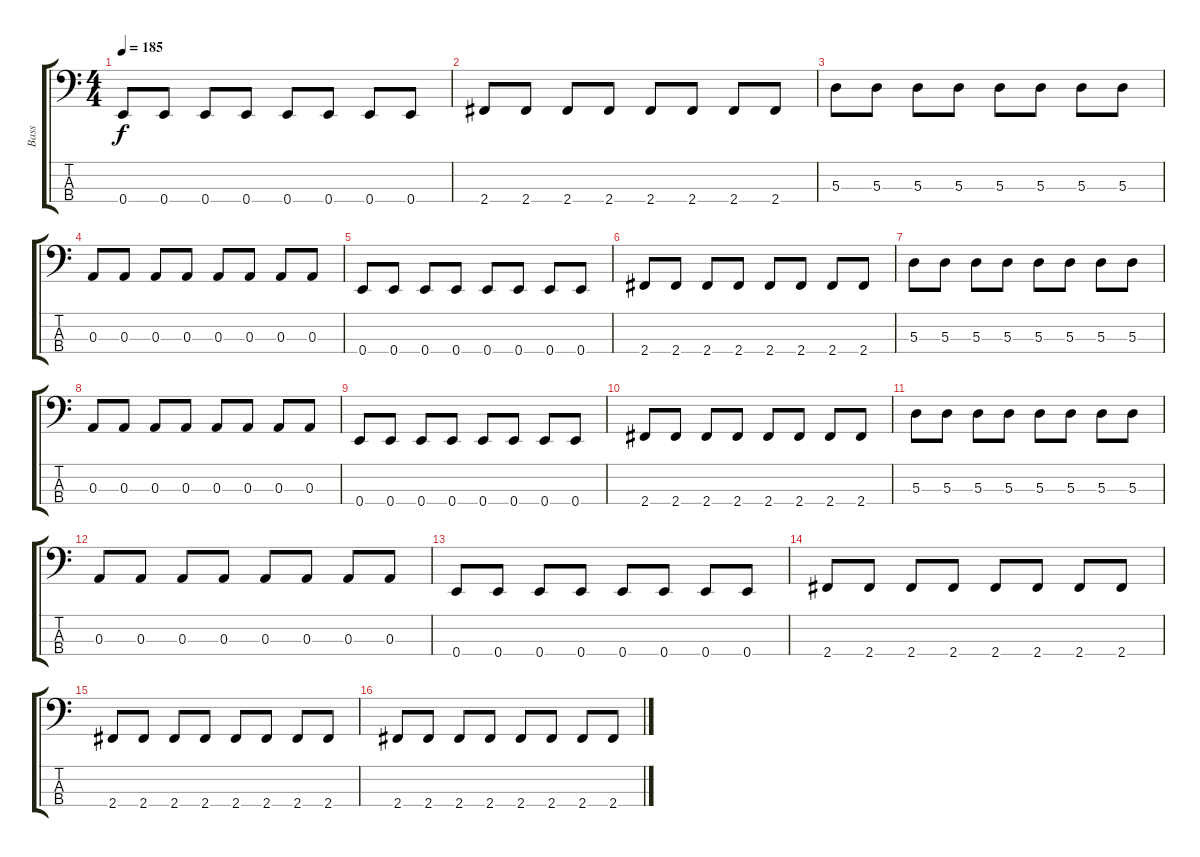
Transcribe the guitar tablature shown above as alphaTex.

\track ("Bass" "Bass") {instrument electricbassfinger}
\staff {score tabs}
\tuning (G2 D2 A1 E1) {hide}
\ts (4 4)
\tempo 185
\clef f4
\ks c
0.4.8{dy f} 0.4.8 0.4.8 0.4.8 0.4.8 0.4.8 0.4.8 0.4.8 |
2.4.8 2.4.8 2.4.8 2.4.8 2.4.8 2.4.8 2.4.8 2.4.8 |
5.3.8 5.3.8 5.3.8 5.3.8 5.3.8 5.3.8 5.3.8 5.3.8 |
0.3.8 0.3.8 0.3.8 0.3.8 0.3.8 0.3.8 0.3.8 0.3.8 |
0.4.8 0.4.8 0.4.8 0.4.8 0.4.8 0.4.8 0.4.8 0.4.8 |
2.4.8 2.4.8 2.4.8 2.4.8 2.4.8 2.4.8 2.4.8 2.4.8 |
5.3.8 5.3.8 5.3.8 5.3.8 5.3.8 5.3.8 5.3.8 5.3.8 |
0.3.8 0.3.8 0.3.8 0.3.8 0.3.8 0.3.8 0.3.8 0.3.8 |
0.4.8 0.4.8 0.4.8 0.4.8 0.4.8 0.4.8 0.4.8 0.4.8 |
2.4.8 2.4.8 2.4.8 2.4.8 2.4.8 2.4.8 2.4.8 2.4.8 |
5.3.8 5.3.8 5.3.8 5.3.8 5.3.8 5.3.8 5.3.8 5.3.8 |
0.3.8 0.3.8 0.3.8 0.3.8 0.3.8 0.3.8 0.3.8 0.3.8 |
0.4.8 0.4.8 0.4.8 0.4.8 0.4.8 0.4.8 0.4.8 0.4.8 |
2.4.8 2.4.8 2.4.8 2.4.8 2.4.8 2.4.8 2.4.8 2.4.8 |
2.4.8 2.4.8 2.4.8 2.4.8 2.4.8 2.4.8 2.4.8 2.4.8 |
2.4.8 2.4.8 2.4.8 2.4.8 2.4.8 2.4.8 2.4.8 2.4.8
